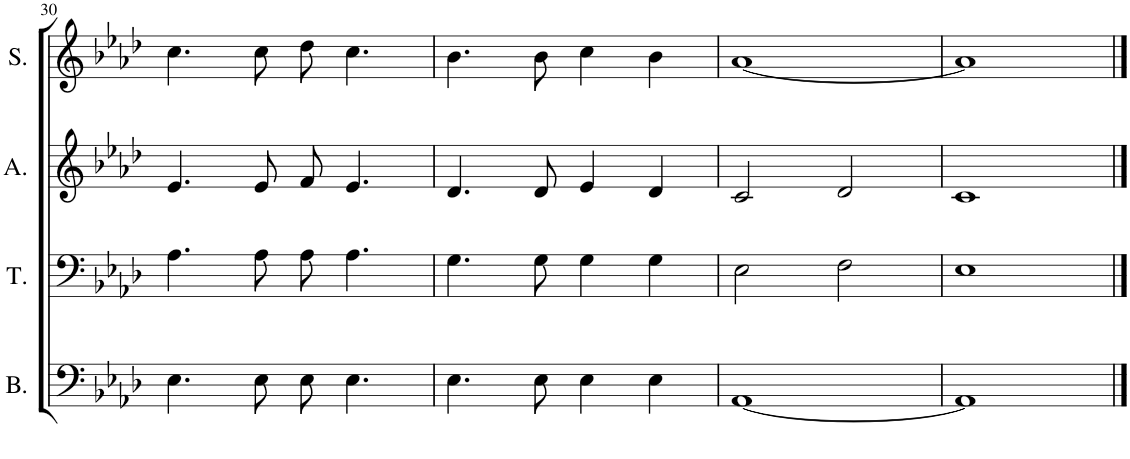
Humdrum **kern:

**kern	**kern	**kern	**kern
*part4	*part3	*part2	*part1
*staff4	*staff3	*staff2	*staff1
*I"Bass	*I"Tenor	*I"Alto	*I"Soprano
*I'B.	*I'T.	*I'A.	*I'S.
!!LO:PB:g=z
*clefF4	*clefF4	*clefG2	*clefG2
*k[b-e-a-d-]	*k[b-e-a-d-]	*k[b-e-a-d-]	*k[b-e-a-d-]
*M4/4	*M4/4	*M4/4	*M4/4
=30	=30	=30	=30
4.E-\	4.A-\	4.e-/	4.cc\
8E-\	8A-\	8e-/	8cc\
8E-\	8A-\	8f/	8dd-\
4.E-\	4.A-\	4.e-/	4.cc\
=31	=31	=31	=31
4.E-\	4.G\	4.d-/	4.b-\
8E-\	8G\	8d-/	8b-\
4E-\	4G\	4e-/	4cc\
4E-\	4G\	4d-/	4b-\
=32	=32	=32	=32
[1AA-	2E-\	2c/	[1a-
.	2F\	2d-/	.
=33	=33	=33	=33
1AA-]	1E-	1c	1a-]
==	==	==	==
*-	*-	*-	*-
